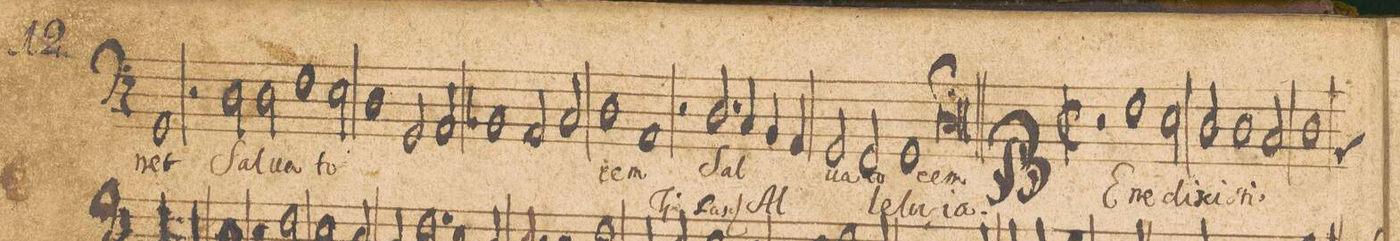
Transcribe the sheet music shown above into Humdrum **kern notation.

**kern	**text	**text
*I"[BASSVS.]	*	*
*clefF4	*	*
*k[]	*	*
*met(c|)	*	*
*M2/1	*	*
1GG	-net	.
2r	.	.
2D\	Sal-	.
=30-	=30-	=30-
2D\	-ua-	.
1F	-to-	.
2E\	.	.
=31-	=31-	=31-
1D	.	.
2GG/	.	.
2AA/	.	.
=32-	=32-	=32-
1BB-X	.	.
2AA/	.	.
2C/	.	.
=33-	=33-	=33-
1D	.	.
1AA	-rem	.
=34-	=34-	=34-
2r	.	.
2.D/	Sal-	Al-
4C/	.	.
4BBny/	.	.
4AA/	.	.
=35-	=35-	=35-
2GG/	.	.
2FF/	-ua-	-le-
1GG	-to-	-lu-
=36-	=36-	=36-
0D;	-rem.	-ia.
=37||	=37||	=37||
*M2/1	*	*
*met(c|)	*	*
2r	.	.
1F	BE-	.
2E\	-ne-	.
=38-	=38-	=38-
2D/	-di-	.
1D	-xi-	.
2C/	.	.
=39-	=39-	=39-
*custos:AA	*	*
1D	ſti	.
*-	*-	*-
